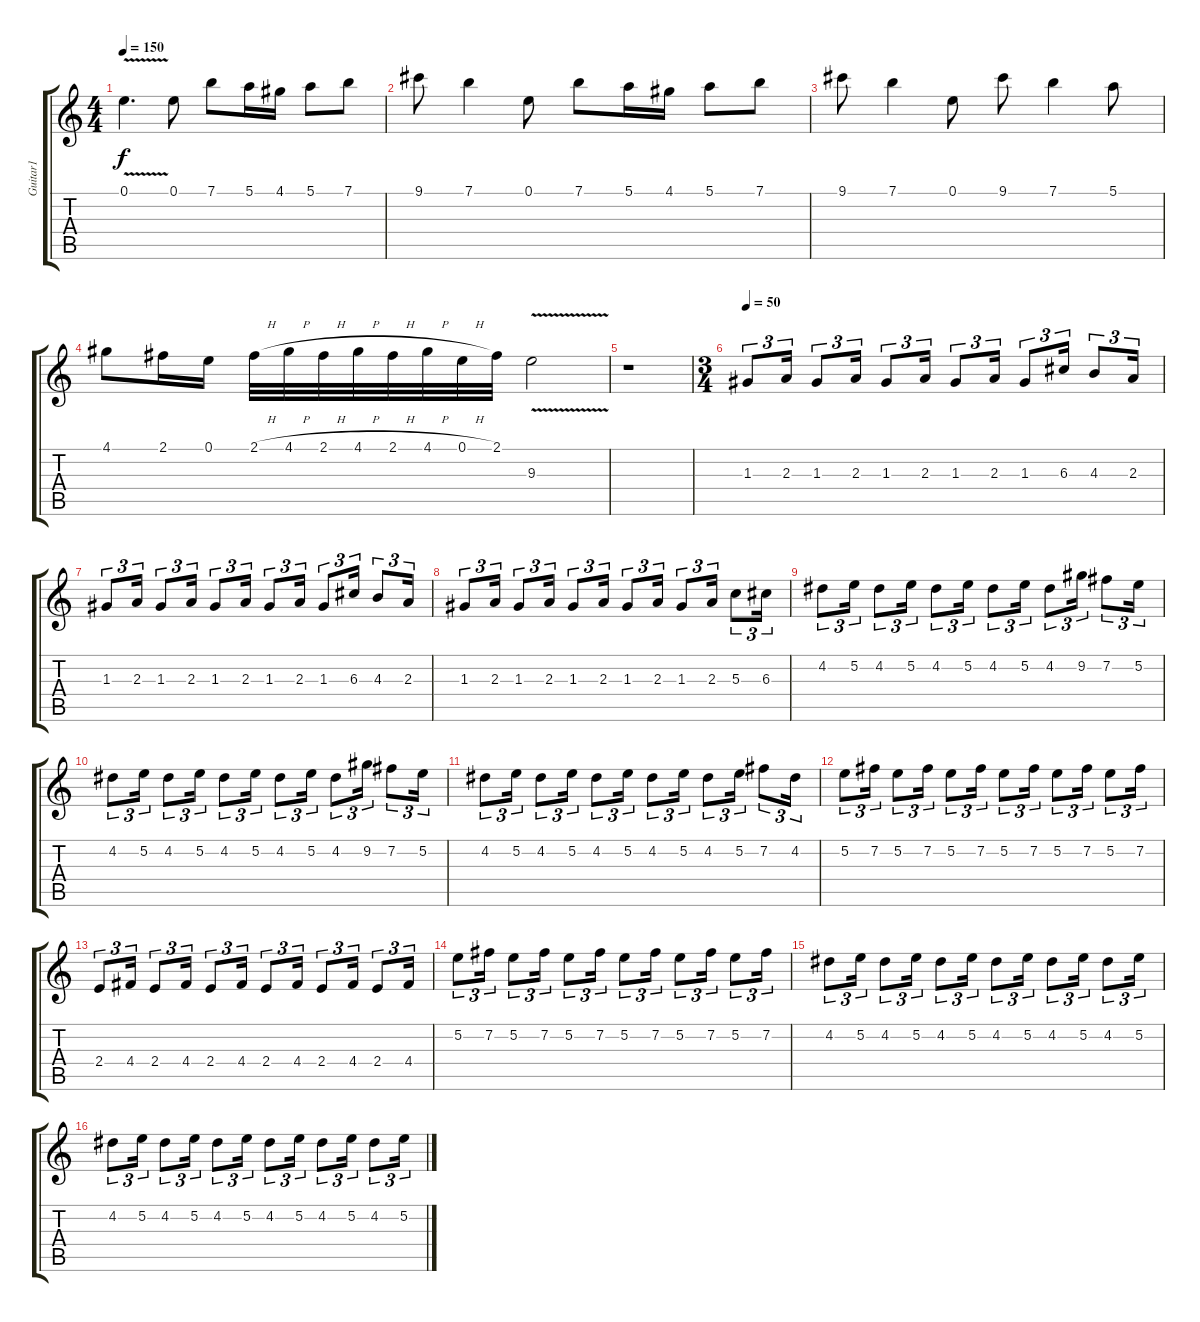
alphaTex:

\track ("Guitar1" "Guitar1") {instrument distortionguitar}
\staff {score tabs}
\tuning (E4 B3 G3 D3 A2 E2) {hide}
\ts (4 4)
\tempo 150
\clef g2
\ks c
0.1{v}.4{d dy f} 0.1.8 7.1.8 5.1.16 4.1.16 5.1.8 7.1.8 |
9.1.8 7.1.4 0.1.8 7.1.8 5.1.16 4.1.16 5.1.8 7.1.8 |
9.1.8 7.1.4 0.1.8 9.1.8 7.1.4 5.1.8 |
4.1.8 2.1.16 0.1.16 2.1{h}.32 4.1{h}.32 2.1{h}.32 4.1{h}.32 2.1{h}.32 4.1{h}.32 0.1{h}.32 2.1.32 9.3{v}.2 |
r.1 |
\ts (3 4)
\tempo 50
1.3.8{tu (3 2)} 2.3.16{tu (3 2)} 1.3.8{tu (3 2)} 2.3.16{tu (3 2)} 1.3.8{tu (3 2)} 2.3.16{tu (3 2)} 1.3.8{tu (3 2)} 2.3.16{tu (3 2)} 1.3.8{tu (3 2)} 6.3.16{tu (3 2)} 4.3.8{tu (3 2)} 2.3.16{tu (3 2)} |
1.3.8{tu (3 2)} 2.3.16{tu (3 2)} 1.3.8{tu (3 2)} 2.3.16{tu (3 2)} 1.3.8{tu (3 2)} 2.3.16{tu (3 2)} 1.3.8{tu (3 2)} 2.3.16{tu (3 2)} 1.3.8{tu (3 2)} 6.3.16{tu (3 2)} 4.3.8{tu (3 2)} 2.3.16{tu (3 2)} |
1.3.8{tu (3 2)} 2.3.16{tu (3 2)} 1.3.8{tu (3 2)} 2.3.16{tu (3 2)} 1.3.8{tu (3 2)} 2.3.16{tu (3 2)} 1.3.8{tu (3 2)} 2.3.16{tu (3 2)} 1.3.8{tu (3 2)} 2.3.16{tu (3 2)} 5.3.8{tu (3 2)} 6.3.16{tu (3 2)} |
4.2.8{tu (3 2)} 5.2.16{tu (3 2)} 4.2.8{tu (3 2)} 5.2.16{tu (3 2)} 4.2.8{tu (3 2)} 5.2.16{tu (3 2)} 4.2.8{tu (3 2)} 5.2.16{tu (3 2)} 4.2.8{tu (3 2)} 9.2.16{tu (3 2)} 7.2.8{tu (3 2)} 5.2.16{tu (3 2)} |
4.2.8{tu (3 2)} 5.2.16{tu (3 2)} 4.2.8{tu (3 2)} 5.2.16{tu (3 2)} 4.2.8{tu (3 2)} 5.2.16{tu (3 2)} 4.2.8{tu (3 2)} 5.2.16{tu (3 2)} 4.2.8{tu (3 2)} 9.2.16{tu (3 2)} 7.2.8{tu (3 2)} 5.2.16{tu (3 2)} |
4.2.8{tu (3 2)} 5.2.16{tu (3 2)} 4.2.8{tu (3 2)} 5.2.16{tu (3 2)} 4.2.8{tu (3 2)} 5.2.16{tu (3 2)} 4.2.8{tu (3 2)} 5.2.16{tu (3 2)} 4.2.8{tu (3 2)} 5.2.16{tu (3 2)} 7.2.8{tu (3 2)} 4.2.16{tu (3 2)} |
5.2.8{tu (3 2)} 7.2.16{tu (3 2)} 5.2.8{tu (3 2)} 7.2.16{tu (3 2)} 5.2.8{tu (3 2)} 7.2.16{tu (3 2)} 5.2.8{tu (3 2)} 7.2.16{tu (3 2)} 5.2.8{tu (3 2)} 7.2.16{tu (3 2)} 5.2.8{tu (3 2)} 7.2.16{tu (3 2)} |
2.4.8{tu (3 2)} 4.4.16{tu (3 2)} 2.4.8{tu (3 2)} 4.4.16{tu (3 2)} 2.4.8{tu (3 2)} 4.4.16{tu (3 2)} 2.4.8{tu (3 2)} 4.4.16{tu (3 2)} 2.4.8{tu (3 2)} 4.4.16{tu (3 2)} 2.4.8{tu (3 2)} 4.4.16{tu (3 2)} |
5.2.8{tu (3 2)} 7.2.16{tu (3 2)} 5.2.8{tu (3 2)} 7.2.16{tu (3 2)} 5.2.8{tu (3 2)} 7.2.16{tu (3 2)} 5.2.8{tu (3 2)} 7.2.16{tu (3 2)} 5.2.8{tu (3 2)} 7.2.16{tu (3 2)} 5.2.8{tu (3 2)} 7.2.16{tu (3 2)} |
4.2.8{tu (3 2)} 5.2.16{tu (3 2)} 4.2.8{tu (3 2)} 5.2.16{tu (3 2)} 4.2.8{tu (3 2)} 5.2.16{tu (3 2)} 4.2.8{tu (3 2)} 5.2.16{tu (3 2)} 4.2.8{tu (3 2)} 5.2.16{tu (3 2)} 4.2.8{tu (3 2)} 5.2.16{tu (3 2)} |
4.2.8{tu (3 2)} 5.2.16{tu (3 2)} 4.2.8{tu (3 2)} 5.2.16{tu (3 2)} 4.2.8{tu (3 2)} 5.2.16{tu (3 2)} 4.2.8{tu (3 2)} 5.2.16{tu (3 2)} 4.2.8{tu (3 2)} 5.2.16{tu (3 2)} 4.2.8{tu (3 2)} 5.2.16{tu (3 2)}
